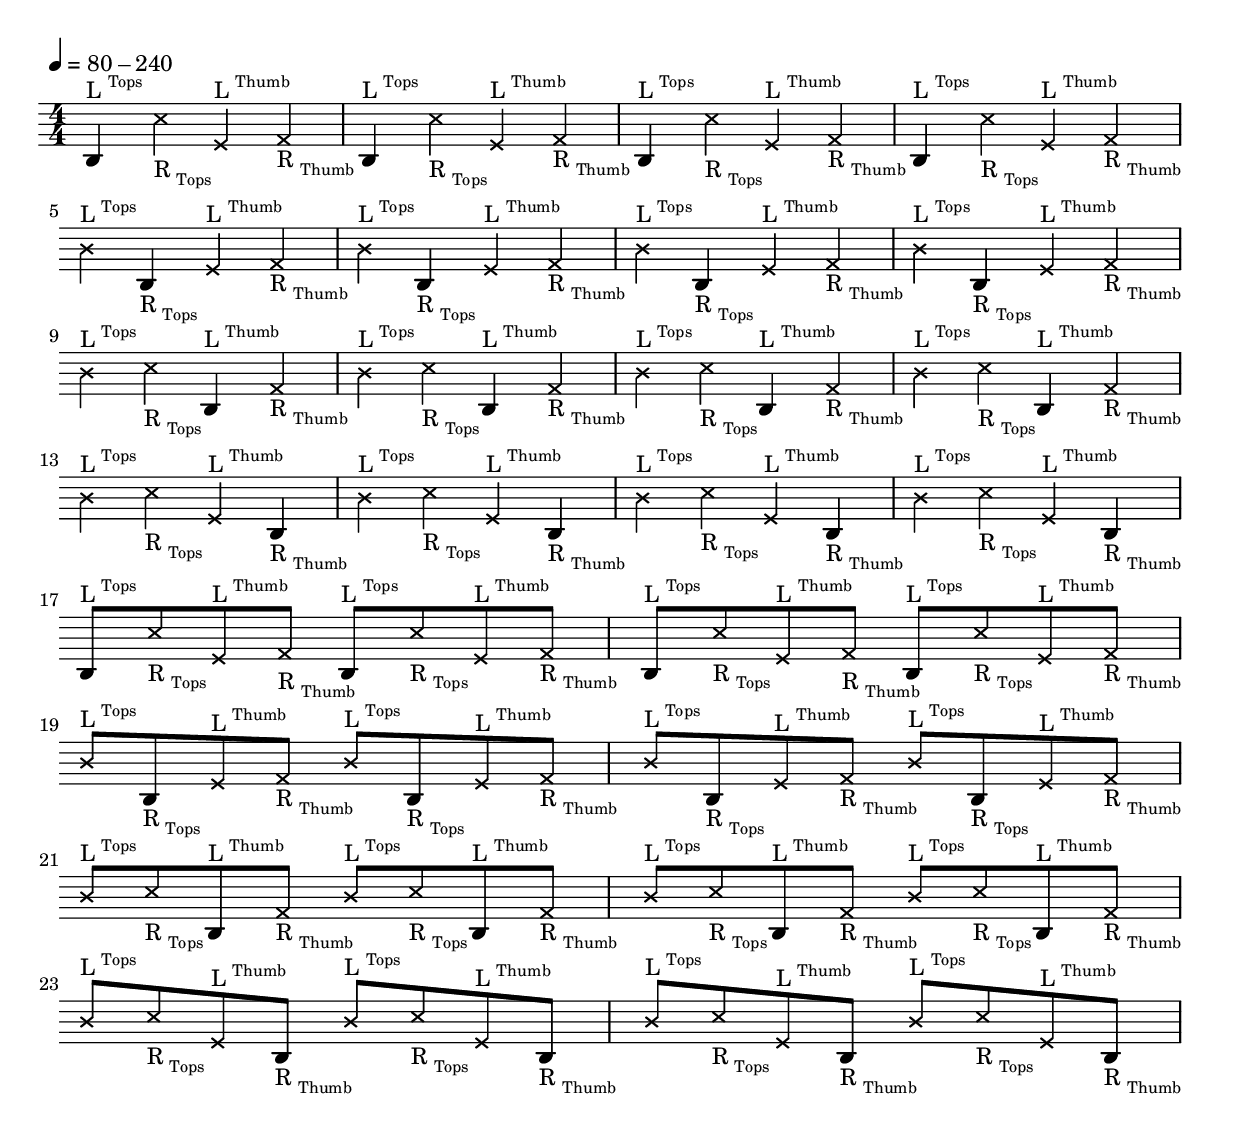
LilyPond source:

\version "2.24.1"
\include "../../global.ly"

\layout {
  indent = -3.5
}

\relative {
  \defaultScoreSettings
  \tempo 4 = 80 - 240
  \time 4/4

  \rimNote

  \repeat unfold 4 { \once \defaultNote b4^\LTopsTop                    c'_\RTopsBtm                    e,^\LThumbTop                     f_\RThumbBtm } \break
  \repeat unfold 4 {                    b4^\LTopsTop \once \defaultNote b,_\RTopsBtm                     e^\LThumbTop                     f_\RThumbBtm } \break
  \repeat unfold 4 {                    b4^\LTopsTop                     c_\RTopsBtm \once \defaultNote b,^\LThumbTop                    f'_\RThumbBtm } \break
  \repeat unfold 4 {                    b4^\LTopsTop                     c_\RTopsBtm                    e,^\LThumbTop \once \defaultNote  b_\RThumbBtm } \break

  \repeat unfold 4 { \once \defaultNote b8^\LTopsTop                    c'_\RTopsBtm                    e,^\LThumbTop                     f_\RThumbBtm } \break
  \repeat unfold 4 {                    b8^\LTopsTop \once \defaultNote b,_\RTopsBtm                     e^\LThumbTop                     f_\RThumbBtm } \break
  \repeat unfold 4 {                    b8^\LTopsTop                     c_\RTopsBtm \once \defaultNote b,^\LThumbTop                    f'_\RThumbBtm } \break
  \repeat unfold 4 {                    b8^\LTopsTop                     c_\RTopsBtm                    e,^\LThumbTop \once \defaultNote  b_\RThumbBtm }

  \resetNoteHead
}